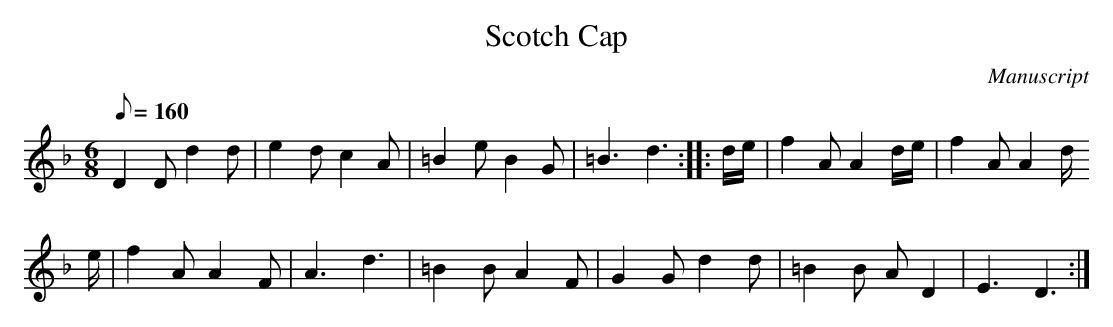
X:1
T: Scotch Cap
M:6/8
L:1/8
Q:160
O:Manuscript
K:F
D2 D d2 d|e2 d c2 A|=B2 e B2 G|=B3 d3::d/2e/2|f2 A A2 d/2e/2|f2 A A2 d/2
e/2|\
f2 A A2 F|A3 d3|=B2 B A2 F|G2 G d2 d|=B2 B A D2|E3 D3:|
